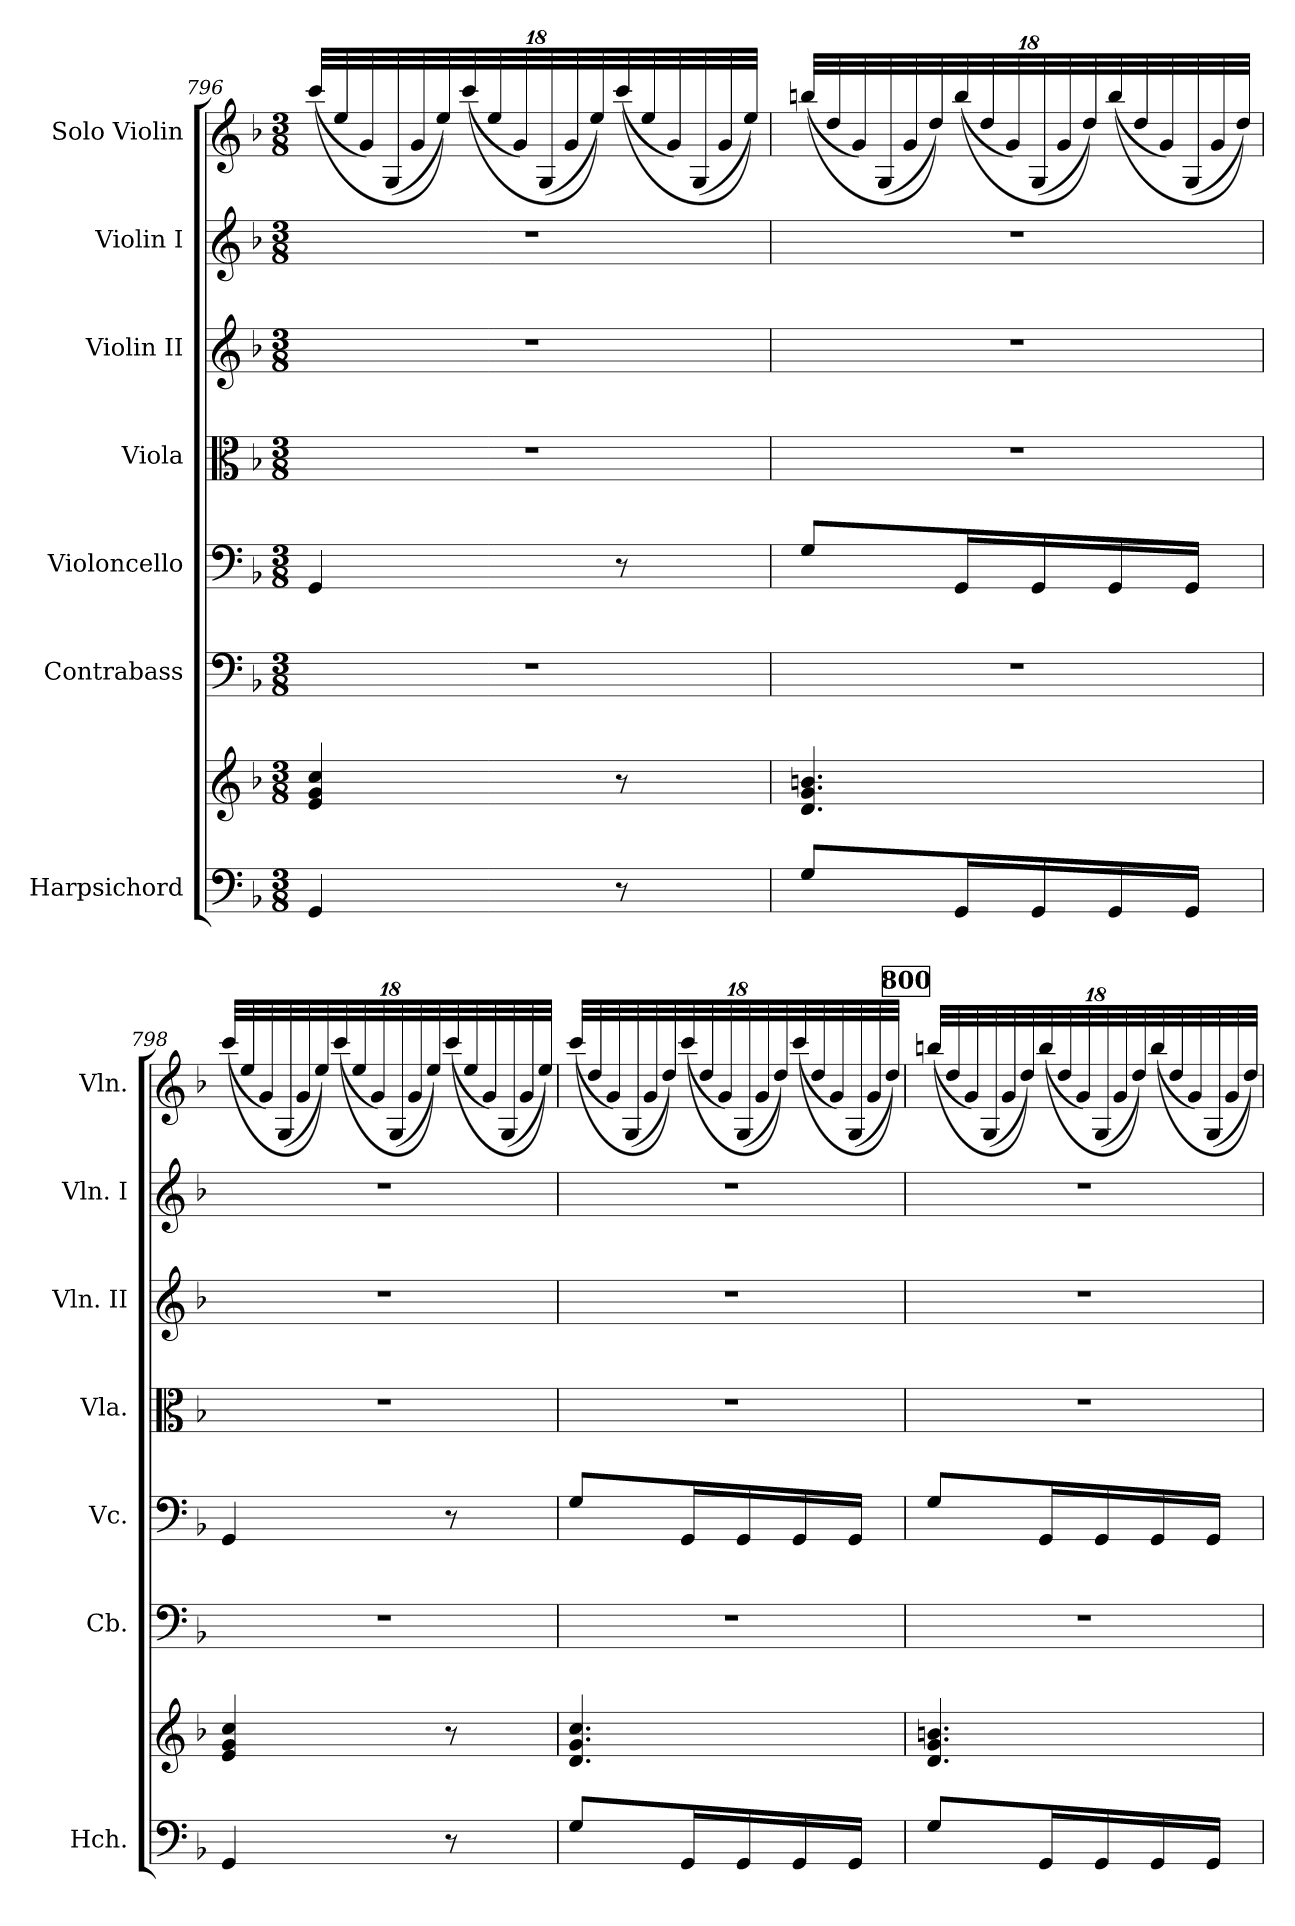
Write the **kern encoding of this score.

**kern	**kern	**kern	**kern	**kern	**kern	**kern	**kern
*part7	*part7	*part6	*part5	*part4	*part3	*part2	*part1
*staff8	*staff7	*staff6	*staff5	*staff4	*staff3	*staff2	*staff1
*I"Harpsichord	*	*I"Contrabass	*I"Violoncello	*I"Viola	*I"Violin II	*I"Violin I	*I"Solo Violin
*I'Hch.	*	*I'Cb.	*I'Vc.	*I'Vla.	*I'Vln. II	*I'Vln. I	*I'Vln.
*clefF4	*clefG2	*clefF4	*clefF4	*clefC3	*clefG2	*clefG2	*clefG2
*	*	*ITrd7c12	*	*	*	*	*
*k[b-]	*k[b-]	*k[b-]	*k[b-]	*k[b-]	*k[b-]	*k[b-]	*k[b-]
*M3/8	*M3/8	*M3/8	*M3/8	*M3/8	*M3/8	*M3/8	*M3/8
*	*	*	*	*	*	*	*Xbrackettup
=796	=796	=796	=796	=796	=796	=796	=796
4GG/	4e/ 4g/ 4cc/	4.r	4GG/	4.r	4.r	4.r	(<(>48ccc/LLL
.	.	.	.	.	.	.	48ee/
.	.	.	.	.	.	.	48g/)
.	.	.	.	.	.	.	(<48G/
.	.	.	.	.	.	.	48g/
.	.	.	.	.	.	.	48ee/))
.	.	.	.	.	.	.	(<(>48ccc/
.	.	.	.	.	.	.	48ee/
.	.	.	.	.	.	.	48g/)
.	.	.	.	.	.	.	(<48G/
.	.	.	.	.	.	.	48g/
.	.	.	.	.	.	.	48ee/))
8r	8r	.	8r	.	.	.	(<(>48ccc/
.	.	.	.	.	.	.	48ee/
.	.	.	.	.	.	.	48g/)
.	.	.	.	.	.	.	(<48G/
.	.	.	.	.	.	.	48g/
.	.	.	.	.	.	.	48ee/JJJ))
!!LO:PB:g=z
=797	=797	=797	=797	=797	=797	=797	=797
8G/L	4.d/ 4.g/ 4.bn/	4.r	8G/L	4.r	4.r	4.r	(<(>48bbn/LLL
.	.	.	.	.	.	.	48dd/
.	.	.	.	.	.	.	48g/)
.	.	.	.	.	.	.	(<48G/
.	.	.	.	.	.	.	48g/
.	.	.	.	.	.	.	48dd/))
16GG/L	.	.	16GG/L	.	.	.	(<(>48bb/
.	.	.	.	.	.	.	48dd/
.	.	.	.	.	.	.	48g/)
16GG/	.	.	16GG/	.	.	.	(<48G/
.	.	.	.	.	.	.	48g/
.	.	.	.	.	.	.	48dd/))
16GG/	.	.	16GG/	.	.	.	(<(>48bb/
.	.	.	.	.	.	.	48dd/
.	.	.	.	.	.	.	48g/)
16GG/JJ	.	.	16GG/JJ	.	.	.	(<48G/
.	.	.	.	.	.	.	48g/
.	.	.	.	.	.	.	48dd/JJJ))
=798	=798	=798	=798	=798	=798	=798	=798
4GG/	4e/ 4g/ 4cc/	4.r	4GG/	4.r	4.r	4.r	(<(>48ccc/LLL
.	.	.	.	.	.	.	48ee/
.	.	.	.	.	.	.	48g/)
.	.	.	.	.	.	.	(<48G/
.	.	.	.	.	.	.	48g/
.	.	.	.	.	.	.	48ee/))
.	.	.	.	.	.	.	(<(>48ccc/
.	.	.	.	.	.	.	48ee/
.	.	.	.	.	.	.	48g/)
.	.	.	.	.	.	.	(<48G/
.	.	.	.	.	.	.	48g/
.	.	.	.	.	.	.	48ee/))
8r	8r	.	8r	.	.	.	(<(>48ccc/
.	.	.	.	.	.	.	48ee/
.	.	.	.	.	.	.	48g/)
.	.	.	.	.	.	.	(<48G/
.	.	.	.	.	.	.	48g/
.	.	.	.	.	.	.	48ee/JJJ))
!!LO:PB:g=z
=799	=799	=799	=799	=799	=799	=799	=799
8G/L	4.d/ 4.g/ 4.cc/	4.r	8G/L	4.r	4.r	4.r	(<(>48ccc/LLL
.	.	.	.	.	.	.	48dd/
.	.	.	.	.	.	.	48g/)
.	.	.	.	.	.	.	(<48G/
.	.	.	.	.	.	.	48g/
.	.	.	.	.	.	.	48dd/))
16GG/L	.	.	16GG/L	.	.	.	(<(>48ccc/
.	.	.	.	.	.	.	48dd/
.	.	.	.	.	.	.	48g/)
16GG/	.	.	16GG/	.	.	.	(<48G/
.	.	.	.	.	.	.	48g/
.	.	.	.	.	.	.	48dd/))
16GG/	.	.	16GG/	.	.	.	(<(>48ccc/
.	.	.	.	.	.	.	48dd/
.	.	.	.	.	.	.	48g/)
16GG/JJ	.	.	16GG/JJ	.	.	.	(<48G/
.	.	.	.	.	.	.	48g/
.	.	.	.	.	.	.	48dd/JJJ))
!!LO:REH:place=s1:a:B:fs=14:t=800
=800	=800	=800	=800	=800	=800	=800	=800
8G/L	4.d/ 4.g/ 4.bn/	4.r	8G/L	4.r	4.r	4.r	(<(>48bbn/LLL
.	.	.	.	.	.	.	48dd/
.	.	.	.	.	.	.	48g/)
.	.	.	.	.	.	.	(<48G/
.	.	.	.	.	.	.	48g/
.	.	.	.	.	.	.	48dd/))
16GG/L	.	.	16GG/L	.	.	.	(<(>48bb/
.	.	.	.	.	.	.	48dd/
.	.	.	.	.	.	.	48g/)
16GG/	.	.	16GG/	.	.	.	(<48G/
.	.	.	.	.	.	.	48g/
.	.	.	.	.	.	.	48dd/))
16GG/	.	.	16GG/	.	.	.	(<(>48bb/
.	.	.	.	.	.	.	48dd/
.	.	.	.	.	.	.	48g/)
16GG/JJ	.	.	16GG/JJ	.	.	.	(<48G/
.	.	.	.	.	.	.	48g/
.	.	.	.	.	.	.	48dd/JJJ))
=	=	=	=	=	=	=	=
*-	*-	*-	*-	*-	*-	*-	*-
